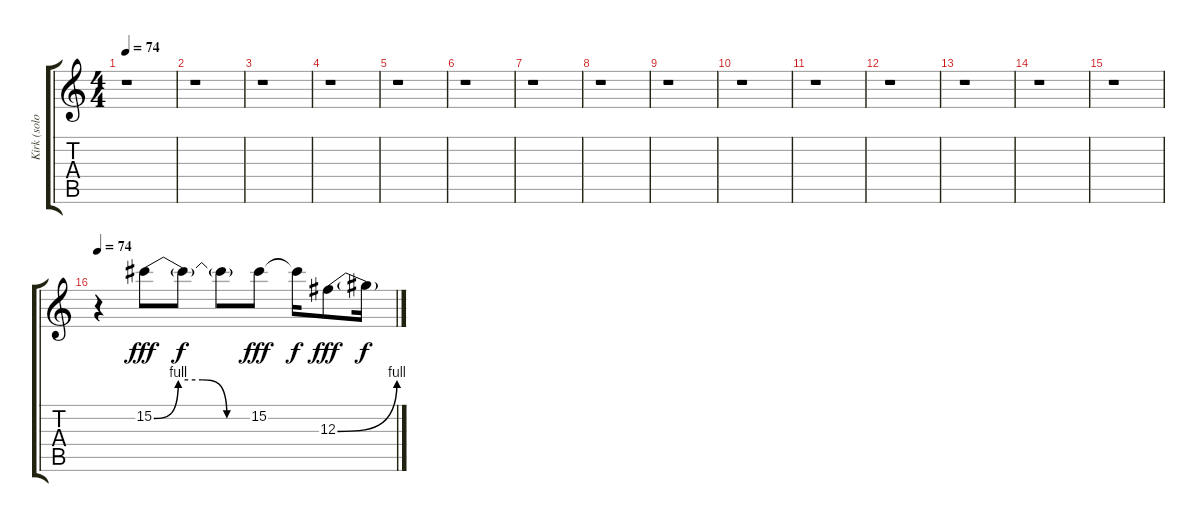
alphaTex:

\track ("Kirk (solo)" "Kirk (solo") {instrument overdrivenguitar}
\staff {score tabs}
\tuning (Eb4 Bb3 Gb3 Db3 Ab2 Eb2) {hide}
\ts (4 4)
\tempo 74
\clef g2
\ks c
r.1{dy fff} |
r.1 |
r.1 |
r.1 |
r.1 |
r.1 |
r.1 |
r.1 |
r.1 |
r.1 |
r.1 |
r.1 |
r.1 |
r.1 |
r.1 |
\tempo 74
r.4{volume 16 instrument overdrivenguitar} 15.2{be (custom 0 0 15 4 30 4 45 0 60 0)}.8 15.2{t}.8{dy f} 15.2{t}.8 15.2.8{dy fff} 15.2{t}.16{dy f} 12.3{be (bend 0 0 60 4)}.8{dy fff} 12.3{t}.16{dy f}
